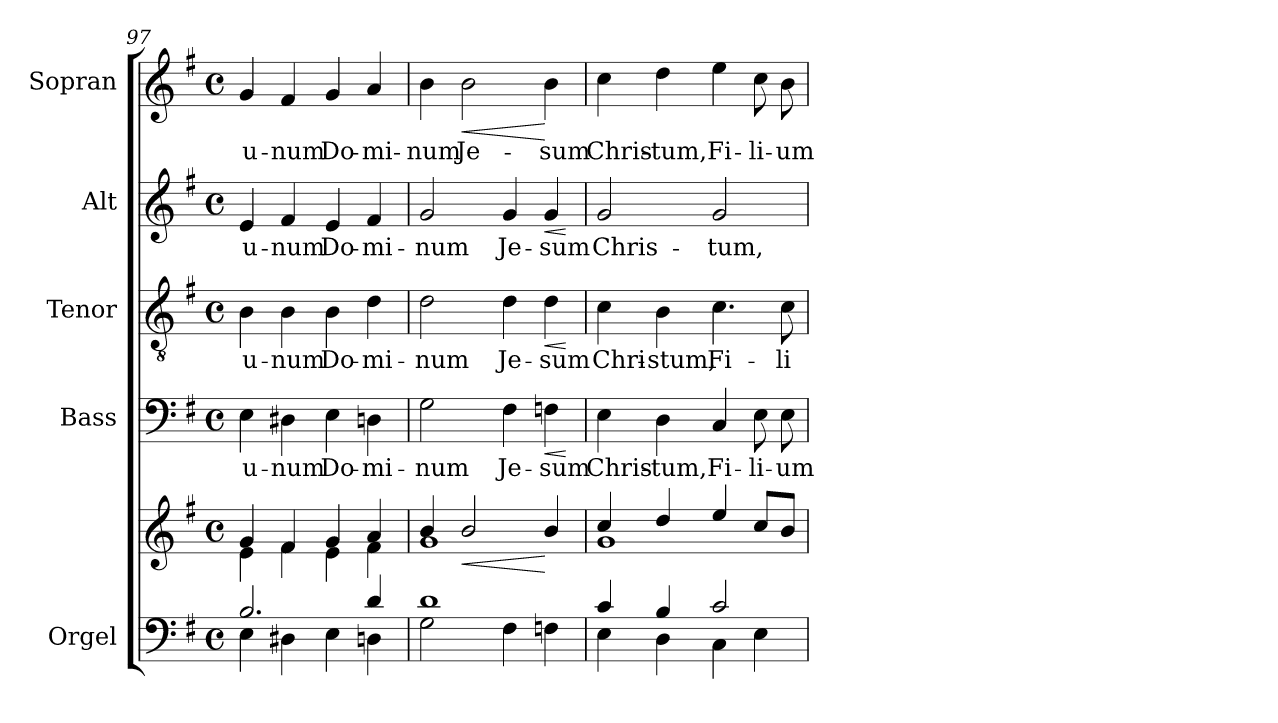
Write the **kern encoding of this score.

**kern	**kern	**dynam	**kern	**text	**dynam	**kern	**text	**dynam	**kern	**text	**dynam	**kern	**text	**dynam
*part5	*part5	*part5	*part4	*part4	*part4	*part3	*part3	*part3	*part2	*part2	*part2	*part1	*part1	*part1
*staff6	*staff5	*staff5/6	*staff4	*staff4	*staff4	*staff3	*staff3	*staff3	*staff2	*staff2	*staff2	*staff1	*staff1	*staff1
*I"Orgel	*	*	*I"Bass	*	*	*I"Tenor	*	*	*I"Alt	*	*	*I"Sopran	*	*
*I'Org.	*	*	*I'B.	*	*	*I'T.	*	*	*I'A.	*	*	*I'S.	*	*
*clefF4	*clefG2	*	*clefF4	*	*	*clefGv2	*	*	*clefG2	*	*	*clefG2	*	*
*k[f#]	*k[f#]	*	*k[f#]	*	*	*k[f#]	*	*	*k[f#]	*	*	*k[f#]	*	*
*G:	*G:	*	*G:	*	*	*G:	*	*	*G:	*	*	*G:	*	*
*M4/4	*M4/4	*	*M4/4	*	*	*M4/4	*	*	*M4/4	*	*	*M4/4	*	*
*met(c)	*met(c)	*	*met(c)	*	*	*met(c)	*	*	*met(c)	*	*	*met(c)	*	*
=97	=97	=97	=97	=97	=97	=97	=97	=97	=97	=97	=97	=97	=97	=97
*^	*^	*	*	*	*	*	*	*	*	*	*	*	*	*
!	!	!	!	!	!	!LO:LY:b	!	!	!LO:LY:b	!	!	!LO:LY:b	!	!	!LO:LY:b	!
2.B/	4E\	4g/	4e\	.	4E\	u-	.	4B\	u-	.	4e/	u-	.	4g/	u-	.
!	!	!	!	!	!	!LO:LY:b	!	!	!LO:LY:b	!	!	!LO:LY:b	!	!	!LO:LY:b	!
.	4D#X\	4f#/	4f#\	.	4D#X\	-num	.	4B\	-num	.	4f#/	-num	.	4f#/	-num	.
!	!	!	!	!	!	!LO:LY:b	!	!	!LO:LY:b	!	!	!LO:LY:b	!	!	!LO:LY:b	!
.	4E\	4g/	4e\	.	4E\	Do-	.	4B\	Do-	.	4e/	Do-	.	4g/	Do-	.
!	!	!	!	!	!	!LO:LY:b	!	!	!LO:LY:b	!	!	!LO:LY:b	!	!	!LO:LY:b	!
4d/	4Dn\	4a/	4f#\	.	4Dn\	-mi-	.	4d\	-mi-	.	4f#/	-mi-	.	4a/	-mi-	.
=98	=98	=98	=98	=98	=98	=98	=98	=98	=98	=98	=98	=98	=98	=98	=98	=98
!	!	!	!	!	!	!LO:LY:b	!	!	!LO:LY:b	!	!	!LO:LY:b	!	!	!LO:LY:b	!
1d	2G\	4b/	1g	.	2G\	-num	.	2d\	-num	.	2g/	-num	.	4b\	-num	.
!	!	!	!	!LO:HP:b	!	!	!	!	!	!	!	!	!	!	!LO:LY:b	!LO:HP:b
.	.	2b/	.	<	.	.	.	.	.	.	.	.	.	2b\	Je-	<
!	!	!	!	!	!	!LO:LY:b	!	!	!LO:LY:b	!	!	!LO:LY:b	!	!	!	!
.	4F#\	.	.	.	4F#\	Je-	.	4d\	Je-	.	4g/	Je-	.	.	.	.
!	!	!	!	!	!	!LO:LY:b	!LO:HP:b	!	!LO:LY:b	!LO:HP:b	!	!LO:LY:b	!LO:HP:b	!	!LO:LY:b	!
.	4Fn\	4b/	.	[	4Fn\	-sum	<	4d\	-sum	<	4g/	-sum	<	4b\	-sum	[
*v	*v	*	*	*	*	*	*	*	*	*	*	*	*	*	*	*
*	*v	*v	*	*	*	*	*	*	*	*	*	*	*	*	*
.	.	.	.	.	[	.	.	[	.	.	[	.	.	.
!!LO:LB:g=z
=99	=99	=99	=99	=99	=99	=99	=99	=99	=99	=99	=99	=99	=99	=99
*^	*^	*	*	*	*	*	*	*	*	*	*	*	*	*
!	!	!	!	!	!	!LO:LY:b	!	!	!LO:LY:b	!	!	!LO:LY:b	!	!	!LO:LY:b	!
4c/	4E\	4cc/	1g	.	4E\	Chris-	.	4c\	Chri-	.	2g/	Chris-	.	4cc\	Chris-	.
!	!	!	!	!	!	!LO:LY:b	!	!	!LO:LY:b	!	!	!	!	!	!LO:LY:b	!
4B/	4D\	4dd/	.	.	4D\	-tum,	.	4B\	-stum,	.	.	.	.	4dd\	-tum,	.
!	!	!	!	!	!	!LO:LY:b	!	!	!LO:LY:b	!	!	!LO:LY:b	!	!	!LO:LY:b	!
2c/	4C\	4ee/	.	.	4C/	Fi-	.	4.c\	Fi-	.	2g/	-tum,	.	4ee\	Fi-	.
!	!	!	!	!	!	!LO:LY:b	!	!	!	!	!	!	!	!	!LO:LY:b	!
.	4E\	8cc/L	.	.	8E\	-li-	.	.	.	.	.	.	.	8cc\	-li-	.
!	!	!	!	!	!	!LO:LY:b	!	!	!LO:LY:b	!	!	!	!	!	!LO:LY:b	!
.	.	8b/J	.	.	8E\	-um	.	8c\	-li-	.	.	.	.	8b\	-um	.
*v	*v	*	*	*	*	*	*	*	*	*	*	*	*	*	*	*
*	*v	*v	*	*	*	*	*	*	*	*	*	*	*	*	*
=	=	=	=	=	=	=	=	=	=	=	=	=	=	=
*-	*-	*-	*-	*-	*-	*-	*-	*-	*-	*-	*-	*-	*-	*-
